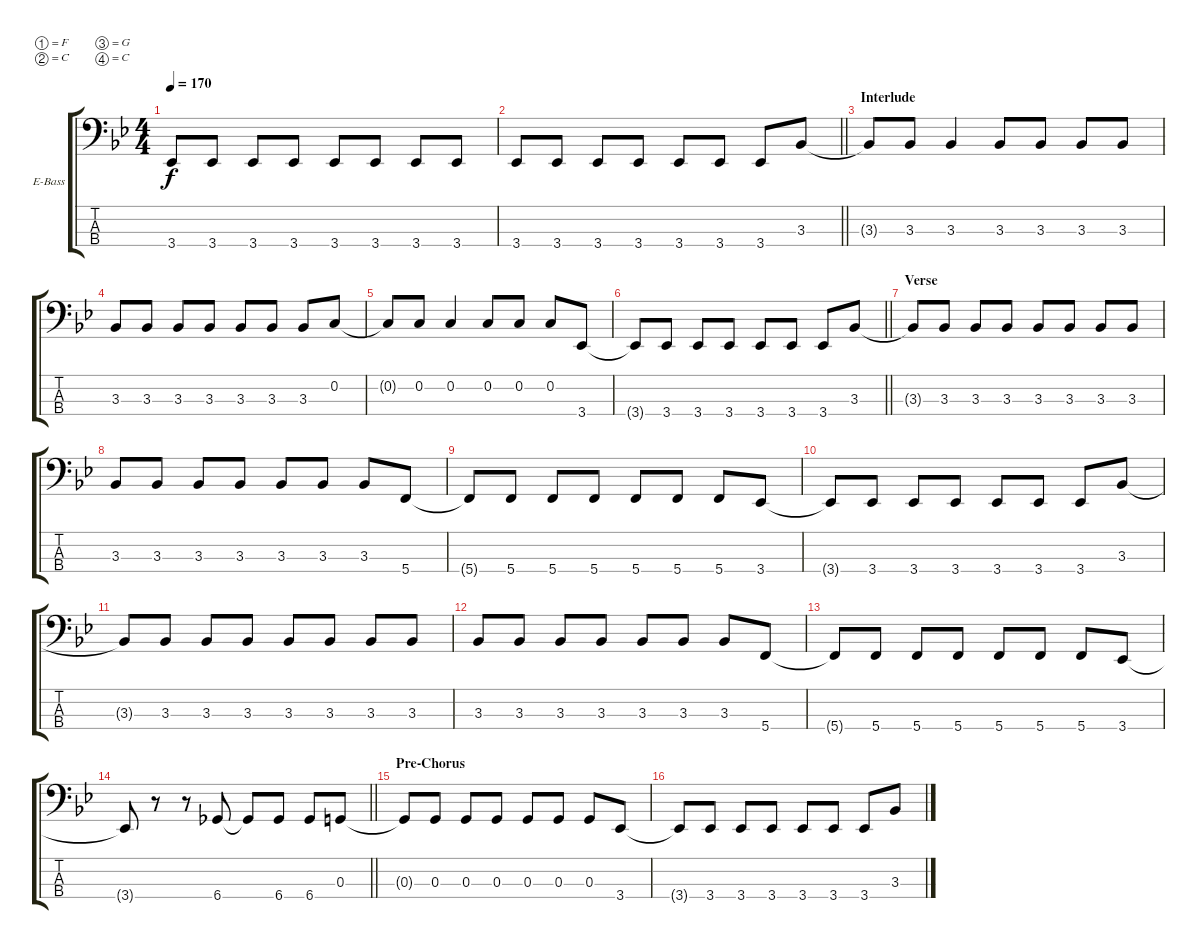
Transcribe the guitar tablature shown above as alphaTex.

\defaultSystemsLayout 4
\bracketExtendMode groupsimilarinstruments
\firstSystemTrackNameOrientation horizontal
\otherSystemsTrackNameOrientation horizontal
\track ("Bass" "E-Bass") {instrument electricbassfinger}
\staff {score tabs}
\tuning (F2 C2 G1 C1)
\ts (4 4)
\tempo 170
\clef f4
\ks bb
3.4{t}.8{dy f} 3.4.8 3.4.8 3.4.8 3.4.8 3.4.8 3.4.8 3.4.8 |
\barLineRight lightlight
3.4.8 3.4.8 3.4.8 3.4.8 3.4.8 3.4.8 3.4.8 3.3.8 |
\section ("" "Interlude")
3.3{t}.8 3.3.8 3.3.4 3.3.8 3.3.8 3.3.8 3.3.8 |
3.3.8 3.3.8 3.3.8 3.3.8 3.3.8 3.3.8 3.3.8 0.2.8 |
0.2{t}.8 0.2.8 0.2.4 0.2.8 0.2.8 0.2.8 3.4.8 |
\barLineRight lightlight
3.4{t}.8 3.4.8 3.4.8 3.4.8 3.4.8 3.4.8 3.4.8 3.3.8 |
\section ("" "Verse")
3.3{t}.8 3.3.8 3.3.8 3.3.8 3.3.8 3.3.8 3.3.8 3.3.8 |
3.3.8 3.3.8 3.3.8 3.3.8 3.3.8 3.3.8 3.3.8 5.4.8 |
5.4{t}.8 5.4.8 5.4.8 5.4.8 5.4.8 5.4.8 5.4.8 3.4.8 |
3.4{t}.8 3.4.8 3.4.8 3.4.8 3.4.8 3.4.8 3.4.8 3.3.8 |
3.3{t}.8 3.3.8 3.3.8 3.3.8 3.3.8 3.3.8 3.3.8 3.3.8 |
3.3.8 3.3.8 3.3.8 3.3.8 3.3.8 3.3.8 3.3.8 5.4.8 |
5.4{t}.8 5.4.8 5.4.8 5.4.8 5.4.8 5.4.8 5.4.8 3.4.8 |
\barLineRight lightlight
3.4{t}.8 r.8 r.8 6.4.8 6.4{t}.8 6.4.8 6.4.8 0.3.8 |
\section ("" "Pre-Chorus")
0.3{t}.8 0.3.8 0.3.8 0.3.8 0.3.8 0.3.8 0.3.8 3.4.8 |
3.4{t}.8 3.4.8 3.4.8 3.4.8 3.4.8 3.4.8 3.4.8 3.3.8
